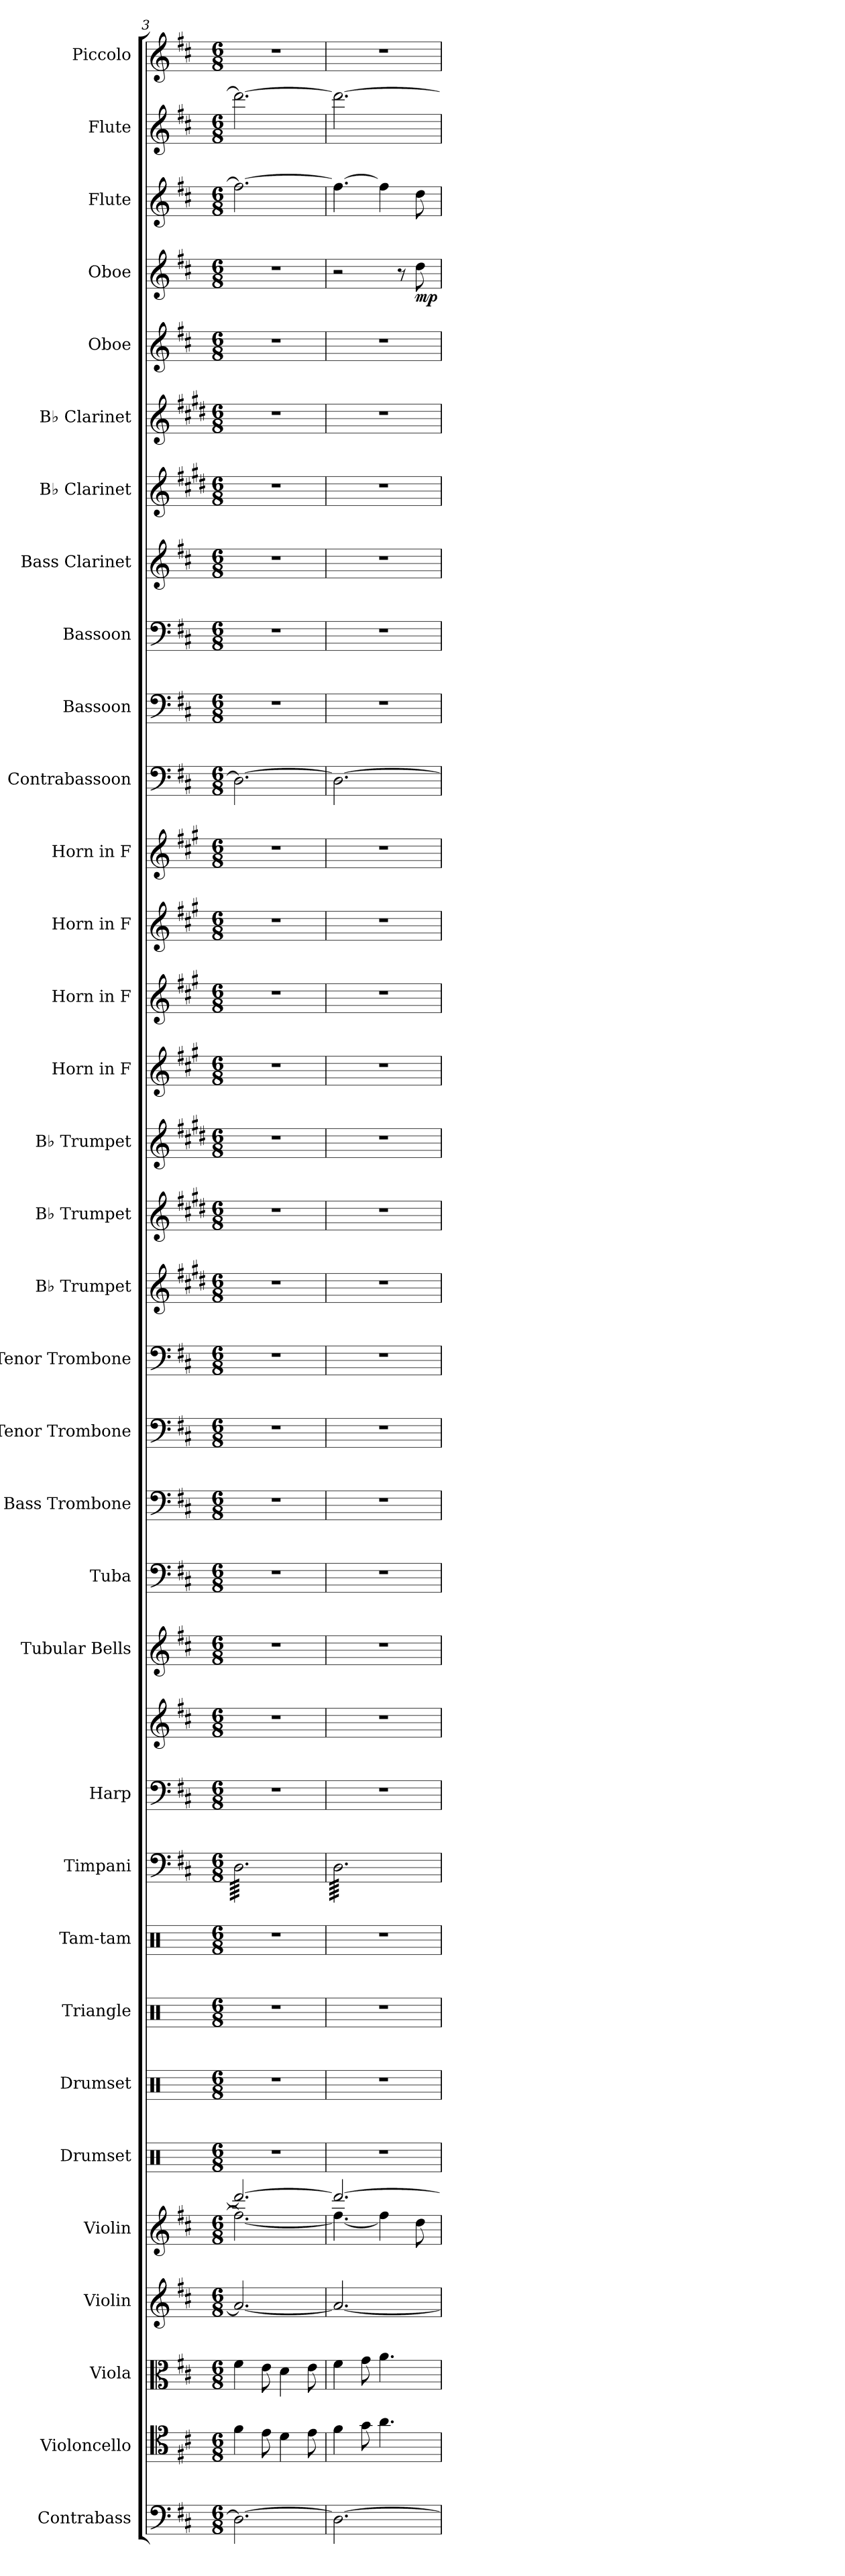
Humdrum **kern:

**kern	**kern	**kern	**kern	**kern	**kern	**kern	**kern	**kern	**kern	**kern	**kern	**kern	**kern	**kern	**kern	**kern	**kern	**kern	**kern	**kern	**kern	**kern	**kern	**kern	**kern	**kern	**kern	**kern	**kern	**kern	**kern	**dynam	**kern	**kern	**kern
*part34	*part33	*part32	*part31	*part30	*part29	*part28	*part27	*part26	*part25	*part24	*part24	*part23	*part22	*part21	*part20	*part19	*part18	*part17	*part16	*part15	*part14	*part13	*part12	*part11	*part10	*part9	*part8	*part7	*part6	*part5	*part4	*part4	*part3	*part2	*part1
*staff35	*staff34	*staff33	*staff32	*staff31	*staff30	*staff29	*staff28	*staff27	*staff26	*staff25	*staff24	*staff23	*staff22	*staff21	*staff20	*staff19	*staff18	*staff17	*staff16	*staff15	*staff14	*staff13	*staff12	*staff11	*staff10	*staff9	*staff8	*staff7	*staff6	*staff5	*staff4	*staff4	*staff3	*staff2	*staff1
*I"Contrabass	*I"Violoncello	*I"Viola	*I"Violin	*I"Violin	*I"Drumset	*I"Drumset	*I"Triangle	*I"Tam-tam	*I"Timpani	*I"Harp	*	*I"Tubular Bells	*I"Tuba	*I"Bass Trombone	*I"Tenor Trombone	*I"Tenor Trombone	*I"B♭ Trumpet	*I"B♭ Trumpet	*I"B♭ Trumpet	*I"Horn in F	*I"Horn in F	*I"Horn in F	*I"Horn in F	*I"Contrabassoon	*I"Bassoon	*I"Bassoon	*I"Bass Clarinet	*I"B♭ Clarinet	*I"B♭ Clarinet	*I"Oboe	*I"Oboe	*	*I"Flute	*I"Flute	*I"Piccolo
*I'Cb.	*I'Vc.	*I'Vla.	*I'Vln.	*I'Vln.	*I'Drs.	*I'Drs.	*I'Trgl.	*I'Tam-tam	*I'Timp.	*I'Hrp.	*	*I'Tu. Be.	*I'Tba.	*I'B. Tbn.	*I'T. Tbn.	*I'T. Tbn.	*I'B♭ Tpt.	*I'B♭ Tpt.	*I'B♭ Tpt.	*	*	*	*	*I'Cbsn.	*I'Bsn.	*I'Bsn.	*I'B. Cl.	*I'B♭ Cl.	*I'B♭ Cl.	*I'Ob.	*I'Ob.	*	*I'Fl.	*I'Fl.	*I'Picc.
*clefF4	*clefC4	*clefC3	*clefG2	*clefG2	*clefX	*clefX	*clefX	*clefX	*clefF4	*clefF4	*clefG2	*clefG2	*clefF4	*clefF4	*clefF4	*clefF4	*clefG2	*clefG2	*clefG2	*clefG2	*clefG2	*clefG2	*clefG2	*clefF4	*clefF4	*clefF4	*clefG2	*clefG2	*clefG2	*clefG2	*clefG2	*	*clefG2	*clefG2	*clefG2
*ITrd7c12	*	*	*	*	*	*	*	*	*	*	*	*	*	*	*	*	*ITrd1c2	*ITrd1c2	*ITrd1c2	*ITrd4c7	*ITrd4c7	*ITrd4c7	*ITrd4c7	*ITrd7c12	*	*	*ITrd8c14	*ITrd1c2	*ITrd1c2	*	*	*	*	*	*ITrd-7c-12
*k[f#c#]	*k[f#c#]	*k[f#c#]	*k[f#c#]	*k[f#c#]	*k[]	*k[]	*k[]	*k[]	*k[f#c#]	*k[f#c#]	*k[f#c#]	*k[f#c#]	*k[f#c#]	*k[f#c#]	*k[f#c#]	*k[f#c#]	*k[f#c#]	*k[f#c#]	*k[f#c#]	*k[f#c#]	*k[f#c#]	*k[f#c#]	*k[f#c#]	*k[f#c#]	*k[f#c#]	*k[f#c#]	*k[f#c#]	*k[f#c#]	*k[f#c#]	*k[f#c#]	*k[f#c#]	*	*k[f#c#]	*k[f#c#]	*k[f#c#]
*M6/8	*M6/8	*M6/8	*M6/8	*M6/8	*M6/8	*M6/8	*M6/8	*M6/8	*M6/8	*M6/8	*M6/8	*M6/8	*M6/8	*M6/8	*M6/8	*M6/8	*M6/8	*M6/8	*M6/8	*M6/8	*M6/8	*M6/8	*M6/8	*M6/8	*M6/8	*M6/8	*M6/8	*M6/8	*M6/8	*M6/8	*M6/8	*	*M6/8	*M6/8	*M6/8
=3	=3	=3	=3	=3	=3	=3	=3	=3	=3	=3	=3	=3	=3	=3	=3	=3	=3	=3	=3	=3	=3	=3	=3	=3	=3	=3	=3	=3	=3	=3	=3	=3	=3	=3	=3
*	*	*	*	*^	*	*	*	*	*	*	*	*	*	*	*	*	*	*	*	*	*	*	*	*	*	*	*	*	*	*	*	*	*	*	*
*	*	*	*	*	*	*	*	*	*	*tremolo	*	*	*	*	*	*	*	*	*	*	*	*	*	*	*	*	*	*	*	*	*	*	*	*	*	*
2.DD\_	4f#\	4f#\	2.a/_	2.ddd/_	2.ff#\_	2.r	2.r	2.r	2.r	64D\LLLL	2.r	2.r	2.r	2.r	2.r	2.r	2.r	2.r	2.r	2.r	2.r	2.r	2.r	2.r	2.DD\_	2.r	2.r	2.r	2.r	2.r	2.r	2.r	.	2.ff#\_	2.ddd\_	2.r
.	.	.	.	.	.	.	.	.	.	64D\	.	.	.	.	.	.	.	.	.	.	.	.	.	.	.	.	.	.	.	.	.	.	.	.	.	.
.	.	.	.	.	.	.	.	.	.	64D\	.	.	.	.	.	.	.	.	.	.	.	.	.	.	.	.	.	.	.	.	.	.	.	.	.	.
.	.	.	.	.	.	.	.	.	.	64D\	.	.	.	.	.	.	.	.	.	.	.	.	.	.	.	.	.	.	.	.	.	.	.	.	.	.
.	.	.	.	.	.	.	.	.	.	64D\	.	.	.	.	.	.	.	.	.	.	.	.	.	.	.	.	.	.	.	.	.	.	.	.	.	.
.	.	.	.	.	.	.	.	.	.	64D\	.	.	.	.	.	.	.	.	.	.	.	.	.	.	.	.	.	.	.	.	.	.	.	.	.	.
.	.	.	.	.	.	.	.	.	.	64D\	.	.	.	.	.	.	.	.	.	.	.	.	.	.	.	.	.	.	.	.	.	.	.	.	.	.
.	.	.	.	.	.	.	.	.	.	64D\	.	.	.	.	.	.	.	.	.	.	.	.	.	.	.	.	.	.	.	.	.	.	.	.	.	.
.	.	.	.	.	.	.	.	.	.	64D\	.	.	.	.	.	.	.	.	.	.	.	.	.	.	.	.	.	.	.	.	.	.	.	.	.	.
.	.	.	.	.	.	.	.	.	.	64D\	.	.	.	.	.	.	.	.	.	.	.	.	.	.	.	.	.	.	.	.	.	.	.	.	.	.
.	.	.	.	.	.	.	.	.	.	64D\	.	.	.	.	.	.	.	.	.	.	.	.	.	.	.	.	.	.	.	.	.	.	.	.	.	.
.	.	.	.	.	.	.	.	.	.	64D\	.	.	.	.	.	.	.	.	.	.	.	.	.	.	.	.	.	.	.	.	.	.	.	.	.	.
.	.	.	.	.	.	.	.	.	.	64D\	.	.	.	.	.	.	.	.	.	.	.	.	.	.	.	.	.	.	.	.	.	.	.	.	.	.
.	.	.	.	.	.	.	.	.	.	64D\	.	.	.	.	.	.	.	.	.	.	.	.	.	.	.	.	.	.	.	.	.	.	.	.	.	.
.	.	.	.	.	.	.	.	.	.	64D\	.	.	.	.	.	.	.	.	.	.	.	.	.	.	.	.	.	.	.	.	.	.	.	.	.	.
.	.	.	.	.	.	.	.	.	.	64D\	.	.	.	.	.	.	.	.	.	.	.	.	.	.	.	.	.	.	.	.	.	.	.	.	.	.
.	8e\	8e\	.	.	.	.	.	.	.	64D\	.	.	.	.	.	.	.	.	.	.	.	.	.	.	.	.	.	.	.	.	.	.	.	.	.	.
.	.	.	.	.	.	.	.	.	.	64D\	.	.	.	.	.	.	.	.	.	.	.	.	.	.	.	.	.	.	.	.	.	.	.	.	.	.
.	.	.	.	.	.	.	.	.	.	64D\	.	.	.	.	.	.	.	.	.	.	.	.	.	.	.	.	.	.	.	.	.	.	.	.	.	.
.	.	.	.	.	.	.	.	.	.	64D\	.	.	.	.	.	.	.	.	.	.	.	.	.	.	.	.	.	.	.	.	.	.	.	.	.	.
.	.	.	.	.	.	.	.	.	.	64D\	.	.	.	.	.	.	.	.	.	.	.	.	.	.	.	.	.	.	.	.	.	.	.	.	.	.
.	.	.	.	.	.	.	.	.	.	64D\	.	.	.	.	.	.	.	.	.	.	.	.	.	.	.	.	.	.	.	.	.	.	.	.	.	.
.	.	.	.	.	.	.	.	.	.	64D\	.	.	.	.	.	.	.	.	.	.	.	.	.	.	.	.	.	.	.	.	.	.	.	.	.	.
.	.	.	.	.	.	.	.	.	.	64D\	.	.	.	.	.	.	.	.	.	.	.	.	.	.	.	.	.	.	.	.	.	.	.	.	.	.
.	4d\	4d\	.	.	.	.	.	.	.	64D\	.	.	.	.	.	.	.	.	.	.	.	.	.	.	.	.	.	.	.	.	.	.	.	.	.	.
.	.	.	.	.	.	.	.	.	.	64D\	.	.	.	.	.	.	.	.	.	.	.	.	.	.	.	.	.	.	.	.	.	.	.	.	.	.
.	.	.	.	.	.	.	.	.	.	64D\	.	.	.	.	.	.	.	.	.	.	.	.	.	.	.	.	.	.	.	.	.	.	.	.	.	.
.	.	.	.	.	.	.	.	.	.	64D\	.	.	.	.	.	.	.	.	.	.	.	.	.	.	.	.	.	.	.	.	.	.	.	.	.	.
.	.	.	.	.	.	.	.	.	.	64D\	.	.	.	.	.	.	.	.	.	.	.	.	.	.	.	.	.	.	.	.	.	.	.	.	.	.
.	.	.	.	.	.	.	.	.	.	64D\	.	.	.	.	.	.	.	.	.	.	.	.	.	.	.	.	.	.	.	.	.	.	.	.	.	.
.	.	.	.	.	.	.	.	.	.	64D\	.	.	.	.	.	.	.	.	.	.	.	.	.	.	.	.	.	.	.	.	.	.	.	.	.	.
.	.	.	.	.	.	.	.	.	.	64D\	.	.	.	.	.	.	.	.	.	.	.	.	.	.	.	.	.	.	.	.	.	.	.	.	.	.
.	.	.	.	.	.	.	.	.	.	64D\	.	.	.	.	.	.	.	.	.	.	.	.	.	.	.	.	.	.	.	.	.	.	.	.	.	.
.	.	.	.	.	.	.	.	.	.	64D\	.	.	.	.	.	.	.	.	.	.	.	.	.	.	.	.	.	.	.	.	.	.	.	.	.	.
.	.	.	.	.	.	.	.	.	.	64D\	.	.	.	.	.	.	.	.	.	.	.	.	.	.	.	.	.	.	.	.	.	.	.	.	.	.
.	.	.	.	.	.	.	.	.	.	64D\	.	.	.	.	.	.	.	.	.	.	.	.	.	.	.	.	.	.	.	.	.	.	.	.	.	.
.	.	.	.	.	.	.	.	.	.	64D\	.	.	.	.	.	.	.	.	.	.	.	.	.	.	.	.	.	.	.	.	.	.	.	.	.	.
.	.	.	.	.	.	.	.	.	.	64D\	.	.	.	.	.	.	.	.	.	.	.	.	.	.	.	.	.	.	.	.	.	.	.	.	.	.
.	.	.	.	.	.	.	.	.	.	64D\	.	.	.	.	.	.	.	.	.	.	.	.	.	.	.	.	.	.	.	.	.	.	.	.	.	.
.	.	.	.	.	.	.	.	.	.	64D\	.	.	.	.	.	.	.	.	.	.	.	.	.	.	.	.	.	.	.	.	.	.	.	.	.	.
.	8e\	8e\	.	.	.	.	.	.	.	64D\	.	.	.	.	.	.	.	.	.	.	.	.	.	.	.	.	.	.	.	.	.	.	.	.	.	.
.	.	.	.	.	.	.	.	.	.	64D\	.	.	.	.	.	.	.	.	.	.	.	.	.	.	.	.	.	.	.	.	.	.	.	.	.	.
.	.	.	.	.	.	.	.	.	.	64D\	.	.	.	.	.	.	.	.	.	.	.	.	.	.	.	.	.	.	.	.	.	.	.	.	.	.
.	.	.	.	.	.	.	.	.	.	64D\	.	.	.	.	.	.	.	.	.	.	.	.	.	.	.	.	.	.	.	.	.	.	.	.	.	.
.	.	.	.	.	.	.	.	.	.	64D\	.	.	.	.	.	.	.	.	.	.	.	.	.	.	.	.	.	.	.	.	.	.	.	.	.	.
.	.	.	.	.	.	.	.	.	.	64D\	.	.	.	.	.	.	.	.	.	.	.	.	.	.	.	.	.	.	.	.	.	.	.	.	.	.
.	.	.	.	.	.	.	.	.	.	64D\	.	.	.	.	.	.	.	.	.	.	.	.	.	.	.	.	.	.	.	.	.	.	.	.	.	.
.	.	.	.	.	.	.	.	.	.	64D\JJJJ	.	.	.	.	.	.	.	.	.	.	.	.	.	.	.	.	.	.	.	.	.	.	.	.	.	.
=4	=4	=4	=4	=4	=4	=4	=4	=4	=4	=4	=4	=4	=4	=4	=4	=4	=4	=4	=4	=4	=4	=4	=4	=4	=4	=4	=4	=4	=4	=4	=4	=4	=4	=4	=4	=4
2.DD\_	4f#\	4f#\	2.a/_	2.ddd/_	4.ff#\_	2.r	2.r	2.r	2.r	64D\LLLL	2.r	2.r	2.r	2.r	2.r	2.r	2.r	2.r	2.r	2.r	2.r	2.r	2.r	2.r	2.DD\_	2.r	2.r	2.r	2.r	2.r	2.r	2r	.	4.ff#\_	2.ddd\_	2.r
.	.	.	.	.	.	.	.	.	.	64D\	.	.	.	.	.	.	.	.	.	.	.	.	.	.	.	.	.	.	.	.	.	.	.	.	.	.
.	.	.	.	.	.	.	.	.	.	64D\	.	.	.	.	.	.	.	.	.	.	.	.	.	.	.	.	.	.	.	.	.	.	.	.	.	.
.	.	.	.	.	.	.	.	.	.	64D\	.	.	.	.	.	.	.	.	.	.	.	.	.	.	.	.	.	.	.	.	.	.	.	.	.	.
.	.	.	.	.	.	.	.	.	.	64D\	.	.	.	.	.	.	.	.	.	.	.	.	.	.	.	.	.	.	.	.	.	.	.	.	.	.
.	.	.	.	.	.	.	.	.	.	64D\	.	.	.	.	.	.	.	.	.	.	.	.	.	.	.	.	.	.	.	.	.	.	.	.	.	.
.	.	.	.	.	.	.	.	.	.	64D\	.	.	.	.	.	.	.	.	.	.	.	.	.	.	.	.	.	.	.	.	.	.	.	.	.	.
.	.	.	.	.	.	.	.	.	.	64D\	.	.	.	.	.	.	.	.	.	.	.	.	.	.	.	.	.	.	.	.	.	.	.	.	.	.
.	.	.	.	.	.	.	.	.	.	64D\	.	.	.	.	.	.	.	.	.	.	.	.	.	.	.	.	.	.	.	.	.	.	.	.	.	.
.	.	.	.	.	.	.	.	.	.	64D\	.	.	.	.	.	.	.	.	.	.	.	.	.	.	.	.	.	.	.	.	.	.	.	.	.	.
.	.	.	.	.	.	.	.	.	.	64D\	.	.	.	.	.	.	.	.	.	.	.	.	.	.	.	.	.	.	.	.	.	.	.	.	.	.
.	.	.	.	.	.	.	.	.	.	64D\	.	.	.	.	.	.	.	.	.	.	.	.	.	.	.	.	.	.	.	.	.	.	.	.	.	.
.	.	.	.	.	.	.	.	.	.	64D\	.	.	.	.	.	.	.	.	.	.	.	.	.	.	.	.	.	.	.	.	.	.	.	.	.	.
.	.	.	.	.	.	.	.	.	.	64D\	.	.	.	.	.	.	.	.	.	.	.	.	.	.	.	.	.	.	.	.	.	.	.	.	.	.
.	.	.	.	.	.	.	.	.	.	64D\	.	.	.	.	.	.	.	.	.	.	.	.	.	.	.	.	.	.	.	.	.	.	.	.	.	.
.	.	.	.	.	.	.	.	.	.	64D\	.	.	.	.	.	.	.	.	.	.	.	.	.	.	.	.	.	.	.	.	.	.	.	.	.	.
.	8g\	8g\	.	.	.	.	.	.	.	64D\	.	.	.	.	.	.	.	.	.	.	.	.	.	.	.	.	.	.	.	.	.	.	.	.	.	.
.	.	.	.	.	.	.	.	.	.	64D\	.	.	.	.	.	.	.	.	.	.	.	.	.	.	.	.	.	.	.	.	.	.	.	.	.	.
.	.	.	.	.	.	.	.	.	.	64D\	.	.	.	.	.	.	.	.	.	.	.	.	.	.	.	.	.	.	.	.	.	.	.	.	.	.
.	.	.	.	.	.	.	.	.	.	64D\	.	.	.	.	.	.	.	.	.	.	.	.	.	.	.	.	.	.	.	.	.	.	.	.	.	.
.	.	.	.	.	.	.	.	.	.	64D\	.	.	.	.	.	.	.	.	.	.	.	.	.	.	.	.	.	.	.	.	.	.	.	.	.	.
.	.	.	.	.	.	.	.	.	.	64D\	.	.	.	.	.	.	.	.	.	.	.	.	.	.	.	.	.	.	.	.	.	.	.	.	.	.
.	.	.	.	.	.	.	.	.	.	64D\	.	.	.	.	.	.	.	.	.	.	.	.	.	.	.	.	.	.	.	.	.	.	.	.	.	.
.	.	.	.	.	.	.	.	.	.	64D\	.	.	.	.	.	.	.	.	.	.	.	.	.	.	.	.	.	.	.	.	.	.	.	.	.	.
.	4.a\	4.a\	.	.	4ff#\]	.	.	.	.	64D\	.	.	.	.	.	.	.	.	.	.	.	.	.	.	.	.	.	.	.	.	.	.	.	4ff#\]	.	.
.	.	.	.	.	.	.	.	.	.	64D\	.	.	.	.	.	.	.	.	.	.	.	.	.	.	.	.	.	.	.	.	.	.	.	.	.	.
.	.	.	.	.	.	.	.	.	.	64D\	.	.	.	.	.	.	.	.	.	.	.	.	.	.	.	.	.	.	.	.	.	.	.	.	.	.
.	.	.	.	.	.	.	.	.	.	64D\	.	.	.	.	.	.	.	.	.	.	.	.	.	.	.	.	.	.	.	.	.	.	.	.	.	.
.	.	.	.	.	.	.	.	.	.	64D\	.	.	.	.	.	.	.	.	.	.	.	.	.	.	.	.	.	.	.	.	.	.	.	.	.	.
.	.	.	.	.	.	.	.	.	.	64D\	.	.	.	.	.	.	.	.	.	.	.	.	.	.	.	.	.	.	.	.	.	.	.	.	.	.
.	.	.	.	.	.	.	.	.	.	64D\	.	.	.	.	.	.	.	.	.	.	.	.	.	.	.	.	.	.	.	.	.	.	.	.	.	.
.	.	.	.	.	.	.	.	.	.	64D\	.	.	.	.	.	.	.	.	.	.	.	.	.	.	.	.	.	.	.	.	.	.	.	.	.	.
.	.	.	.	.	.	.	.	.	.	64D\	.	.	.	.	.	.	.	.	.	.	.	.	.	.	.	.	.	.	.	.	.	8r	.	.	.	.
.	.	.	.	.	.	.	.	.	.	64D\	.	.	.	.	.	.	.	.	.	.	.	.	.	.	.	.	.	.	.	.	.	.	.	.	.	.
.	.	.	.	.	.	.	.	.	.	64D\	.	.	.	.	.	.	.	.	.	.	.	.	.	.	.	.	.	.	.	.	.	.	.	.	.	.
.	.	.	.	.	.	.	.	.	.	64D\	.	.	.	.	.	.	.	.	.	.	.	.	.	.	.	.	.	.	.	.	.	.	.	.	.	.
.	.	.	.	.	.	.	.	.	.	64D\	.	.	.	.	.	.	.	.	.	.	.	.	.	.	.	.	.	.	.	.	.	.	.	.	.	.
.	.	.	.	.	.	.	.	.	.	64D\	.	.	.	.	.	.	.	.	.	.	.	.	.	.	.	.	.	.	.	.	.	.	.	.	.	.
.	.	.	.	.	.	.	.	.	.	64D\	.	.	.	.	.	.	.	.	.	.	.	.	.	.	.	.	.	.	.	.	.	.	.	.	.	.
.	.	.	.	.	.	.	.	.	.	64D\	.	.	.	.	.	.	.	.	.	.	.	.	.	.	.	.	.	.	.	.	.	.	.	.	.	.
!	!	!	!	!	!	!	!	!	!	!	!	!	!	!	!	!	!	!	!	!	!	!	!	!	!	!	!	!	!	!	!	!	!LO:DY:b	!	!	!
.	.	.	.	.	8dd\	.	.	.	.	64D\	.	.	.	.	.	.	.	.	.	.	.	.	.	.	.	.	.	.	.	.	.	8dd\	mp	8dd\	.	.
.	.	.	.	.	.	.	.	.	.	64D\	.	.	.	.	.	.	.	.	.	.	.	.	.	.	.	.	.	.	.	.	.	.	.	.	.	.
.	.	.	.	.	.	.	.	.	.	64D\	.	.	.	.	.	.	.	.	.	.	.	.	.	.	.	.	.	.	.	.	.	.	.	.	.	.
.	.	.	.	.	.	.	.	.	.	64D\	.	.	.	.	.	.	.	.	.	.	.	.	.	.	.	.	.	.	.	.	.	.	.	.	.	.
.	.	.	.	.	.	.	.	.	.	64D\	.	.	.	.	.	.	.	.	.	.	.	.	.	.	.	.	.	.	.	.	.	.	.	.	.	.
.	.	.	.	.	.	.	.	.	.	64D\	.	.	.	.	.	.	.	.	.	.	.	.	.	.	.	.	.	.	.	.	.	.	.	.	.	.
.	.	.	.	.	.	.	.	.	.	64D\	.	.	.	.	.	.	.	.	.	.	.	.	.	.	.	.	.	.	.	.	.	.	.	.	.	.
.	.	.	.	.	.	.	.	.	.	64D\JJJJ	.	.	.	.	.	.	.	.	.	.	.	.	.	.	.	.	.	.	.	.	.	.	.	.	.	.
*	*	*	*	*	*	*	*	*	*	*Xtremolo	*	*	*	*	*	*	*	*	*	*	*	*	*	*	*	*	*	*	*	*	*	*	*	*	*	*
*	*	*	*	*v	*v	*	*	*	*	*	*	*	*	*	*	*	*	*	*	*	*	*	*	*	*	*	*	*	*	*	*	*	*	*	*	*
=	=	=	=	=	=	=	=	=	=	=	=	=	=	=	=	=	=	=	=	=	=	=	=	=	=	=	=	=	=	=	=	=	=	=	=
*-	*-	*-	*-	*-	*-	*-	*-	*-	*-	*-	*-	*-	*-	*-	*-	*-	*-	*-	*-	*-	*-	*-	*-	*-	*-	*-	*-	*-	*-	*-	*-	*-	*-	*-	*-
